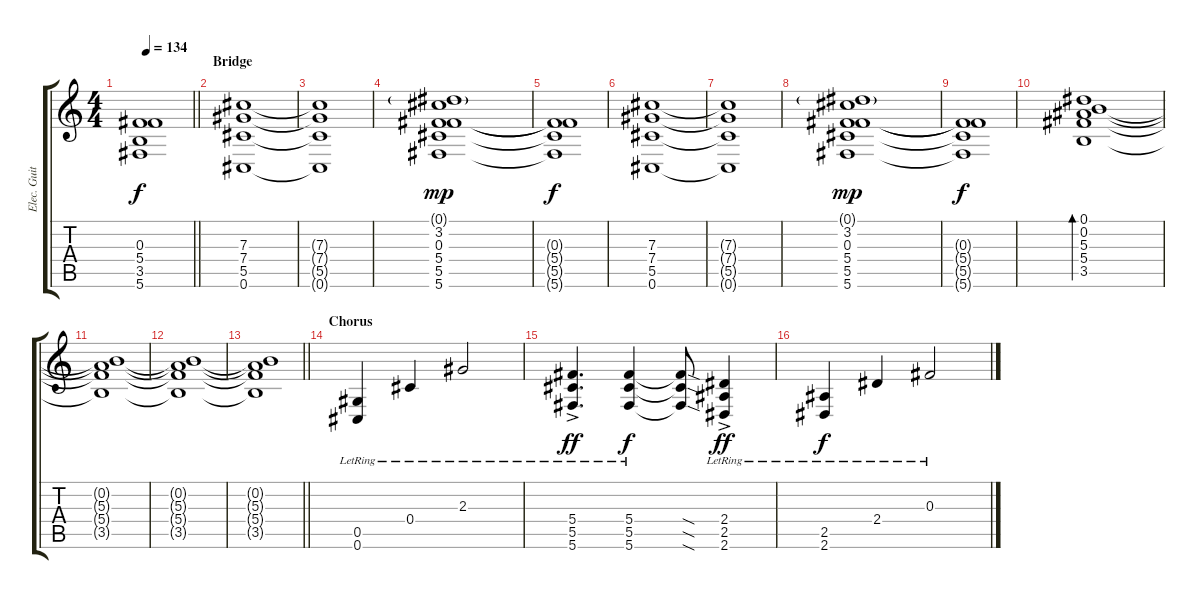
\track ("Elec. Guitar - Rhythm (Mike Turner)" "Elec. Guit") {instrument overdrivenguitar}
\staff {score tabs}
\tuning (Eb4 Bb3 Gb3 Db3 Ab2 Db2) {hide}
\ts (4 4)
\tempo 134
\clef g2
\barLineRight lightlight
\ks c
(0.3{t} 5.4{t} 3.5{t} 5.6{t}).1{dy f} |
\section ("" "Bridge")
(7.3 7.4 5.5 0.6).1 |
(7.3{t} 7.4{t} 5.5{t} 0.6{t}).1 |
(0.1{g} 3.2 0.3 5.4 5.5 5.6).1{dy mp} |
(0.3{t} 5.4{t} 5.5{t} 5.6{t}).1{dy f} |
(7.3 7.4 5.5 0.6).1 |
(7.3{t} 7.4{t} 5.5{t} 0.6{t}).1 |
(0.1{g} 3.2 0.3 5.4 5.5 5.6).1{dy mp} |
(0.3{t} 5.4{t} 5.5{t} 5.6{t}).1{dy f} |
(0.1 0.2 5.3 5.4 3.5).1{bd 120} |
(0.2{t} 5.3{t} 5.4{t} 3.5{t}).1 |
(0.2{t} 5.3{t} 5.4{t} 3.5{t}).1 |
\barLineRight lightlight
(0.2{t} 5.3{t} 5.4{t} 3.5{t}).1 |
\section ("" "Chorus")
(0.5{lr} 0.6{lr}).4{volume 9} 0.4{lr}.4 2.3{lr}.2 |
(5.4{ac lr} 5.5{ac lr} 5.6{ac lr}).4{d dy ff} (5.4{lr} 5.5{lr} 5.6{lr}).4{dy f} (5.4{sod t} 5.5{sod t} 5.6{sod t}).8 (2.4{ac lr} 2.5{ac lr} 2.6{ac lr}).4{dy ff} |
(2.5{lr} 2.6{lr}).4{dy f} 2.4{lr}.4 0.3{lr}.2
